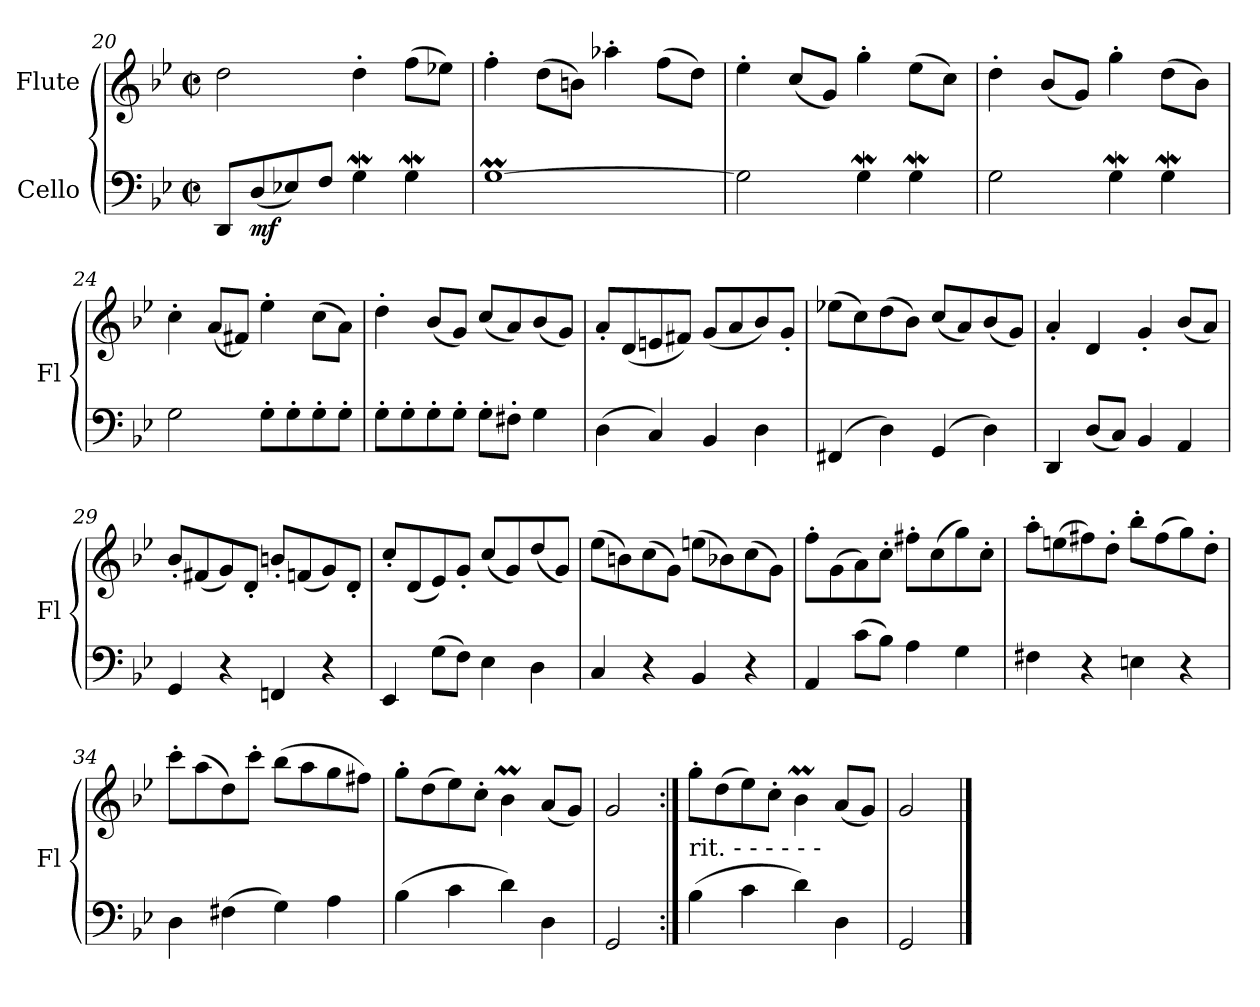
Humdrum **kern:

**kern	**dynam	**kern
*part2	*part2	*part1
*staff2	*staff2	*staff1
*I"Cello	*	*I"Flute
*	*	*I'Fl
*clefF4	*	*clefG2
*k[b-e-]	*	*k[b-e-]
*B-:	*	*B-:
*M2/2	*	*M2/2
*met(c|)	*	*met(c|)
=20	=20	=20
8DD/L	.	2dd\
!	!LO:DY:b	!
(<8D/	mf	.
8E-X/)	.	.
8F/J	.	.
4GW\	.	4dd'\
4GW\	.	(>8ff\L
.	.	8ee-X\J)
!!LO:LB:g=z
=21	=21	=21
[1GM	.	4ff'\
.	.	(>8dd\L
.	.	8bn\J)
.	.	4aa-X'\
.	.	(>8ff\L
.	.	8dd\J)
=22	=22	=22
2G\]	.	4ee-'\
.	.	(<8cc/L
.	.	8g/J)
4GW\	.	4gg'\
4GW\	.	(>8ee-\L
.	.	8cc\J)
=23	=23	=23
2G\	.	4dd'\
.	.	(<8b-/L
.	.	8g/J)
4GW\	.	4gg'\
4GW\	.	(>8dd\L
.	.	8b-\J)
=24	=24	=24
2G\	.	4cc'\
.	.	(<8a/L
.	.	8f#X/J)
8G'\L	.	4ee-'\
8G'\	.	.
8G'\	.	(>8cc\L
8G'\J	.	8a\J)
=25	=25	=25
8G'\L	.	4dd'\
8G'\	.	.
8G'\	.	(<8b-/L
8G'\J	.	8g/J)
8G'\L	.	(<8cc/L
8F#X'\J	.	8a/)
4G\	.	(<8b-/
.	.	8g/J)
!!LO:LB:g=z
=26	=26	=26
(>4D\	.	8a'/L
.	.	(<8d/
4C/)	.	8en/
.	.	8f#X/J)
4BB-/	.	(<8g/L
.	.	8a/
4D\	.	8b-/)
.	.	8g'/J
=27	=27	=27
(>4FF#X/	.	(>8ee-X\L
.	.	8cc\)
4D\)	.	(>8dd\
.	.	8b-\J)
(>4GG/	.	(<8cc/L
.	.	8a/)
4D\)	.	(<8b-/
.	.	8g/J)
=28	=28	=28
4DD/	.	4a'/
(<8D/L	.	4d/
8C/J)	.	.
4BB-/	.	4g'/
4AA/	.	(<8b-/L
.	.	8a/J)
=29	=29	=29
4GG/	.	8b-'/L
.	.	(<8f#X/
4r	.	8g/)
.	.	8d'/J
4FFn/	.	8bn'/L
.	.	(<8fn/
4r	.	8g/)
.	.	8d'/J
=30	=30	=30
4EE-/	.	8cc'/L
.	.	(<8d/
(>8G\L	.	8e-/)
8F\J)	.	8g'/J
4E-\	.	(<8cc/L
.	.	8g/)
4D\	.	(<8dd/
.	.	8g/J)
!!LO:LB:g=z
=31	=31	=31
4C/	.	(>8ee-\L
.	.	8bn\)
4r	.	(>8cc\
.	.	8g\J)
4BB-/	.	(>8een\L
.	.	8b-X\)
4r	.	(>8cc\
.	.	8g\J)
=32	=32	=32
4AA/	.	8ff'\L
.	.	(>8g\
(>8c\L	.	8a\)
8B-\J)	.	8cc'\J
4A\	.	8ff#X'\L
.	.	(>8cc\
4G\	.	8gg\)
.	.	8cc'\J
=33	=33	=33
4F#X\	.	8aa'\L
.	.	(>8een\
4r	.	8ff#X\)
.	.	8dd'\J
4En\	.	8bb-'\L
.	.	(>8ff#\
4r	.	8gg\)
.	.	8dd'\J
=34	=34	=34
4D\	.	8ccc'\L
.	.	(>8aa\
(>4F#X\	.	8dd\)
.	.	8ccc'\J
4G\)	.	(>8bb-\L
.	.	8aa\
4A\	.	8gg\
.	.	8ff#X\J)
!!LO:LB:g=z
=35	=35	=35
(>4B-\	.	8gg'\L
.	.	(>8dd\
4c\	.	8ee-\)
.	.	8cc'\J
4d\)	.	4b-M\
4D\	.	(<8a/L
.	.	8g/J)
=36	=36	=36
2GG/	.	2g/
=37:|!	=37:|!	=37:|!
*	*	*MM128
!	!	!LO:TX:b:t=rit. - - - - - -
(>4B-\	.	8gg'\L
.	.	(>8dd\
4c\	.	8ee-\)
.	.	8cc'\J
4d\)	.	4b-M\
4D\	.	(<8a/L
.	.	8g/J)
=38	=38	=38
2GG/	.	2g/
==	==	==
*-	*-	*-
